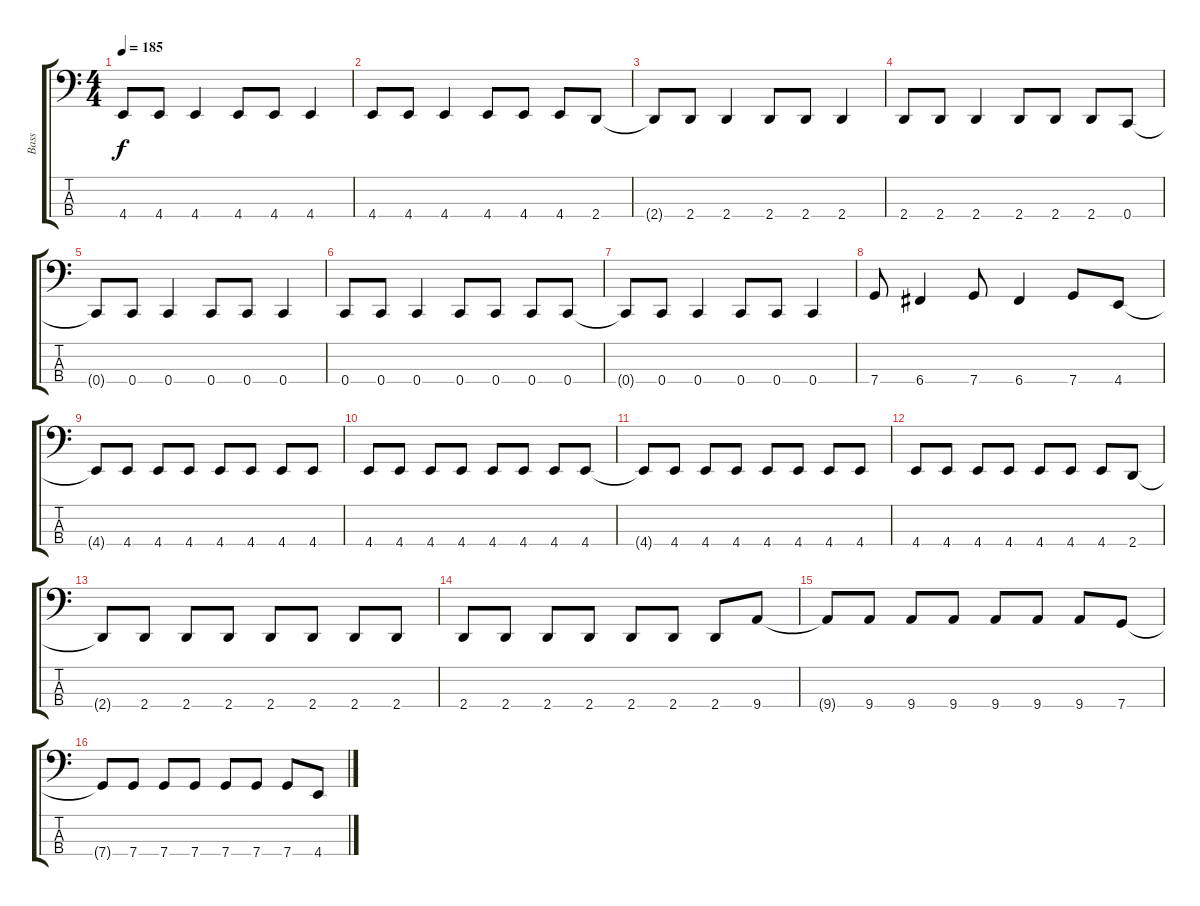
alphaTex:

\track ("Bass" "Bass") {instrument electricbasspick}
\staff {score tabs}
\tuning (F2 C2 G1 C1) {hide}
\ts (4 4)
\tempo 185
\clef f4
\ks c
4.4{t}.8{dy f} 4.4.8 4.4.4 4.4.8 4.4.8 4.4.4 |
4.4.8 4.4.8 4.4.4 4.4.8 4.4.8 4.4.8 2.4.8 |
2.4{t}.8 2.4.8 2.4.4 2.4.8 2.4.8 2.4.4 |
2.4.8 2.4.8 2.4.4 2.4.8 2.4.8 2.4.8 0.4.8 |
0.4{t}.8 0.4.8 0.4.4 0.4.8 0.4.8 0.4.4 |
0.4.8 0.4.8 0.4.4 0.4.8 0.4.8 0.4.8 0.4.8 |
0.4{t}.8 0.4.8 0.4.4 0.4.8 0.4.8 0.4.4 |
7.4.8 6.4.4 7.4.8 6.4.4 7.4.8 4.4.8 |
4.4{t}.8 4.4.8 4.4.8 4.4.8 4.4.8 4.4.8 4.4.8 4.4.8 |
4.4.8 4.4.8 4.4.8 4.4.8 4.4.8 4.4.8 4.4.8 4.4.8 |
4.4{t}.8 4.4.8 4.4.8 4.4.8 4.4.8 4.4.8 4.4.8 4.4.8 |
4.4.8 4.4.8 4.4.8 4.4.8 4.4.8 4.4.8 4.4.8 2.4.8 |
2.4{t}.8 2.4.8 2.4.8 2.4.8 2.4.8 2.4.8 2.4.8 2.4.8 |
2.4.8 2.4.8 2.4.8 2.4.8 2.4.8 2.4.8 2.4.8 9.4.8 |
9.4{t}.8 9.4.8 9.4.8 9.4.8 9.4.8 9.4.8 9.4.8 7.4.8 |
7.4{t}.8 7.4.8 7.4.8 7.4.8 7.4.8 7.4.8 7.4.8 4.4.8
